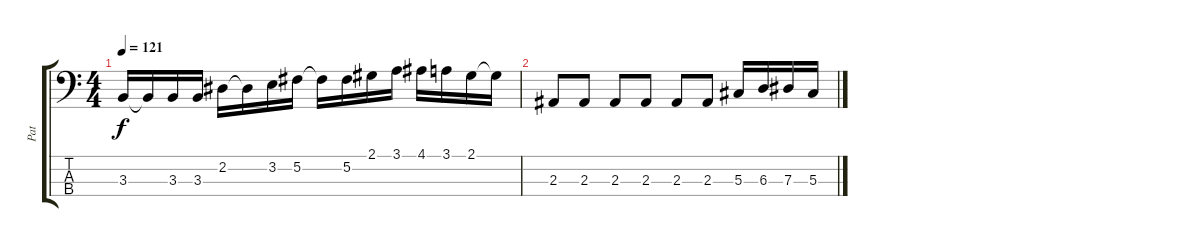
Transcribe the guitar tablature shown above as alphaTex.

\track ("Pat" "Pat") {instrument electricbasspick}
\staff {score tabs}
\tuning (Gb2 Db2 Ab1 Eb1) {hide}
\ts (4 4)
\tempo 121
\clef f4
\ks c
3.3.16{dy f instrument slapbass1} 3.3{t}.16 3.3.16 3.3.16 2.2.16 2.2{t}.16 3.2.16 5.2.16 5.2{t}.16 5.2.16 2.1.16 3.1.16 4.1.16 3.1.16 2.1.16 2.1{t}.16 |
2.3.8{instrument electricbasspick} 2.3.8 2.3.8 2.3.8 2.3.8 2.3.8 5.3.16 6.3.16 7.3.16 5.3.16
